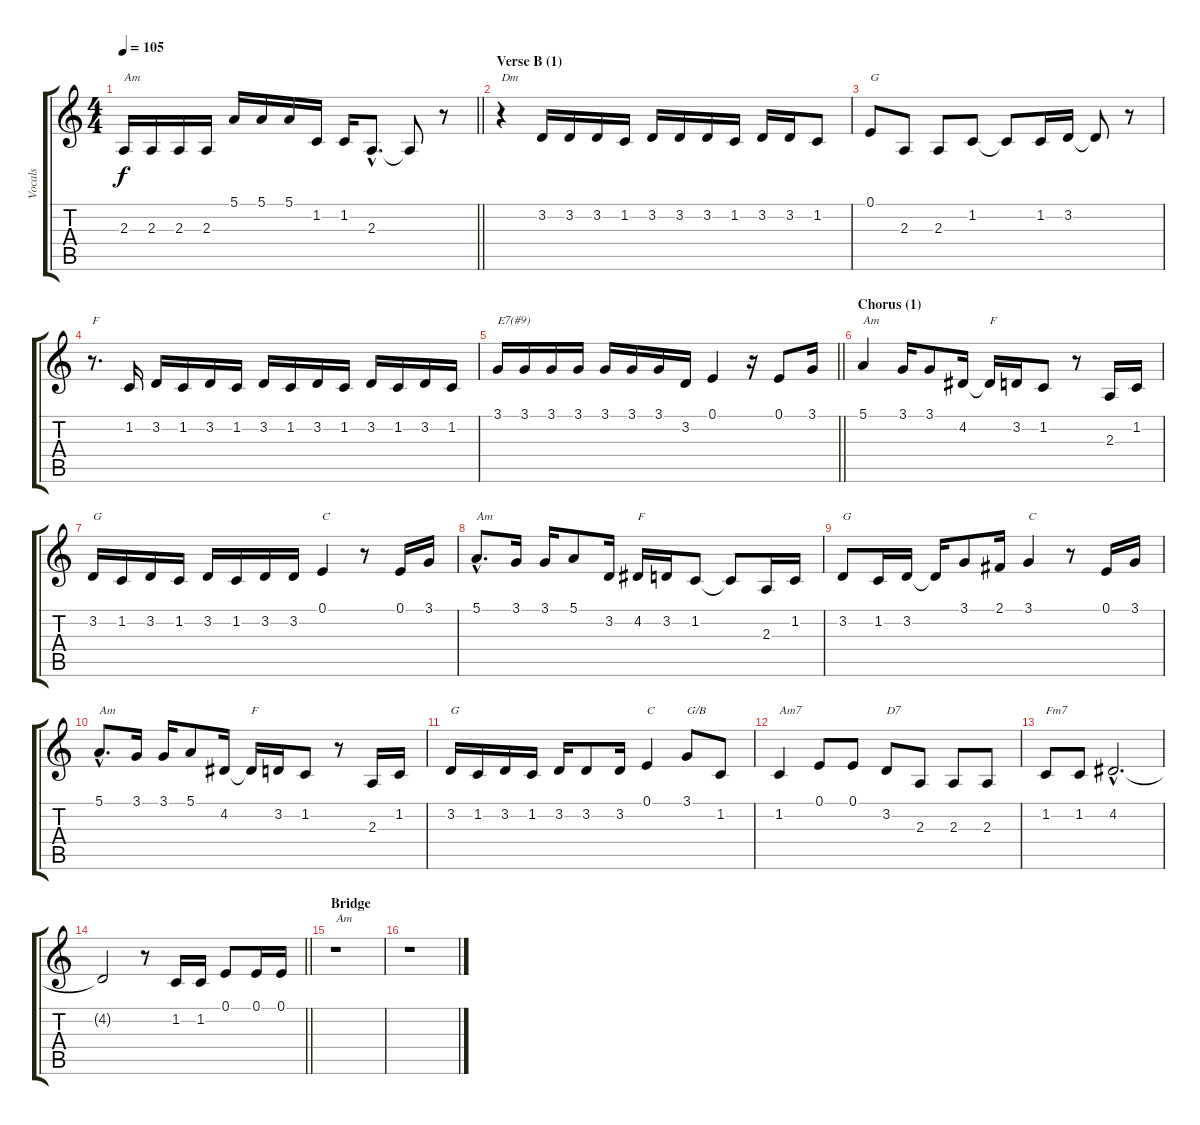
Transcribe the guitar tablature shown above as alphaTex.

\track ("Vocals" "Vocals") {instrument sopranosax}
\staff {score tabs}
\tuning (E4 B3 G3 D3 A2 E2) {hide}
\ts (4 4)
\tempo 105
\clef g2
\barLineRight lightlight
\ks aminor
2.3.16{txt "Am" dy f} 2.3.16 2.3.16 2.3.16 5.1.16 5.1.16 5.1.16 1.2.16 1.2.16 2.3{hac}.8{d} 2.3{t}.8 r.8 |
\section ("" "Verse B (1)")
r.4{txt "Dm"} 3.2.16 3.2.16 3.2.16 1.2.16 3.2.16 3.2.16 3.2.16 1.2.16 3.2.16 3.2.16 1.2.8 |
0.1.8{txt "G"} 2.3.8 2.3.8 1.2.8 1.2{t}.8 1.2.16 3.2.16 3.2{t}.8 r.8 |
r.8{d txt "F"} 1.2.16 3.2.16 1.2.16 3.2.16 1.2.16 3.2.16 1.2.16 3.2.16 1.2.16 3.2.16 1.2.16 3.2.16 1.2.16 |
\barLineRight lightlight
3.1.16{txt "E7(#9)"} 3.1.16 3.1.16 3.1.16 3.1.16 3.1.16 3.1.16 3.2.16 0.1.4 r.16 0.1.8 3.1.16 |
\section ("" "Chorus (1)")
5.1.4{txt "Am"} 3.1.16 3.1.8 4.2.16 4.2{t}.16{txt "F"} 3.2.16 1.2.8 r.8 2.3.16 1.2.16 |
3.2.16{txt "G"} 1.2.16 3.2.16 1.2.16 3.2.16 1.2.16 3.2.16 3.2.16 0.1.4{txt "C"} r.8 0.1.16 3.1.16 |
5.1{hac}.8{d txt "Am"} 3.1.16 3.1.16 5.1.8 3.2.16 4.2.16{txt "F"} 3.2.16 1.2.8 1.2{t}.8 2.3.16 1.2.16 |
3.2.8{txt "G"} 1.2.16 3.2.16 3.2{t}.16 3.1.8 2.1.16 3.1.4{txt "C"} r.8 0.1.16 3.1.16 |
5.1{hac}.8{d txt "Am"} 3.1.16 3.1.16 5.1.8 4.2.16 4.2{t}.16{txt "F"} 3.2.16 1.2.8 r.8 2.3.16 1.2.16 |
3.2.16{txt "G"} 1.2.16 3.2.16 1.2.16 3.2.16 3.2.8 3.2.16 0.1.4{txt "C"} 3.1.8{txt "G/B"} 1.2.8 |
1.2.4{txt "Am7"} 0.1.8 0.1.8 3.2.8{txt "D7"} 2.3.8 2.3.8 2.3.8 |
1.2.8{txt "Fm7"} 1.2.8 4.2{hac}.2{d} |
\barLineRight lightlight
4.2{t}.2 r.8 1.2.16 1.2.16 0.1.8 0.1.16 0.1.16 |
\section ("" "Bridge")
r.1{txt "Am"} |
r.1
